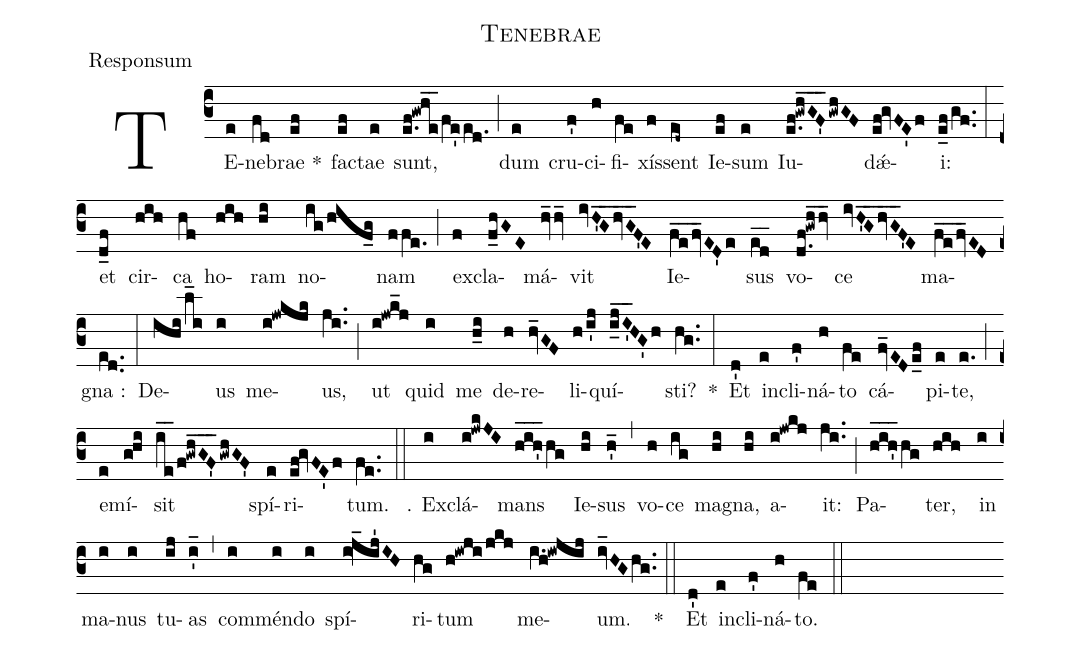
name:Tenebrae;
office-part:Responsum;
%%
(c3) TE(e)ne(fd)brae *(ef) fa(ef)ctae(e) sunt,(e.f!gwh_e_/fe'ed.) (;) dum(e) cru(f')ci(h)fi(fe)xís(f)sent(ed~) Ie(ef)sum(e) Iu(e.f!gwh_G_F'_gwhGF)d<sp>'ae</sp>(ef!gvFE'f)i:(e_f/gf..) (:)
et(d_f) cir(hih)ca(hf) ho(hih)ram(hi) no(ig/hif_g)nam(ffe.) (;) ex(f)cla(f_hGE)má(hv_hv_)vit(ivH'_G_hvG__F'E) Ie(fe__fv_ED'e)sus(ed__) vo(d.f!gwh_hv_)ce(ivH'_G_hvG__F'E) ma(fe__fv_ED)gna :(ed..) (:)
De(ihi/l_i)us(i) me(i!jwkjk)us,(ji..) (;) ut(i!jwk_j) quid(i) me(h_i) de(h)re(hv_GF)li(h/i'j)quí(ijI'___HG'h)sti?(hg..) *(:)
Et(d') in(e)cli(f')ná(h)to(fe) cá(fv_EDe_f)pi(e)te,(e.) (;) e(e)mí(g!hi)sit(ie__/f!gwh_G_F'_gwhGF') spí(e)ri(ef!gvFE'f)tum.(fe..) (::)

℣. Ex(i)clá(i!jwkJI)mans(hih'___hg) Ie(hi)sus(h'_) (,) vo(h)ce(ig) ma(hi)gna,(hi) a(i!jwkj)it:(ji..) (;) Pa(hih'___hg)ter,(hih) in(i) ma(i)nus(i) tu(ij)as(i'_) (,) com(i)mén(i)do(i) spí(i!j_ij'IH)ri(hg)tum(h!iwji/jkj) me(i.h!iwjij)um.(iv_HGhg..) *(::) Et(d') in(e)cli(f')ná(h)to.(fe) (::)
